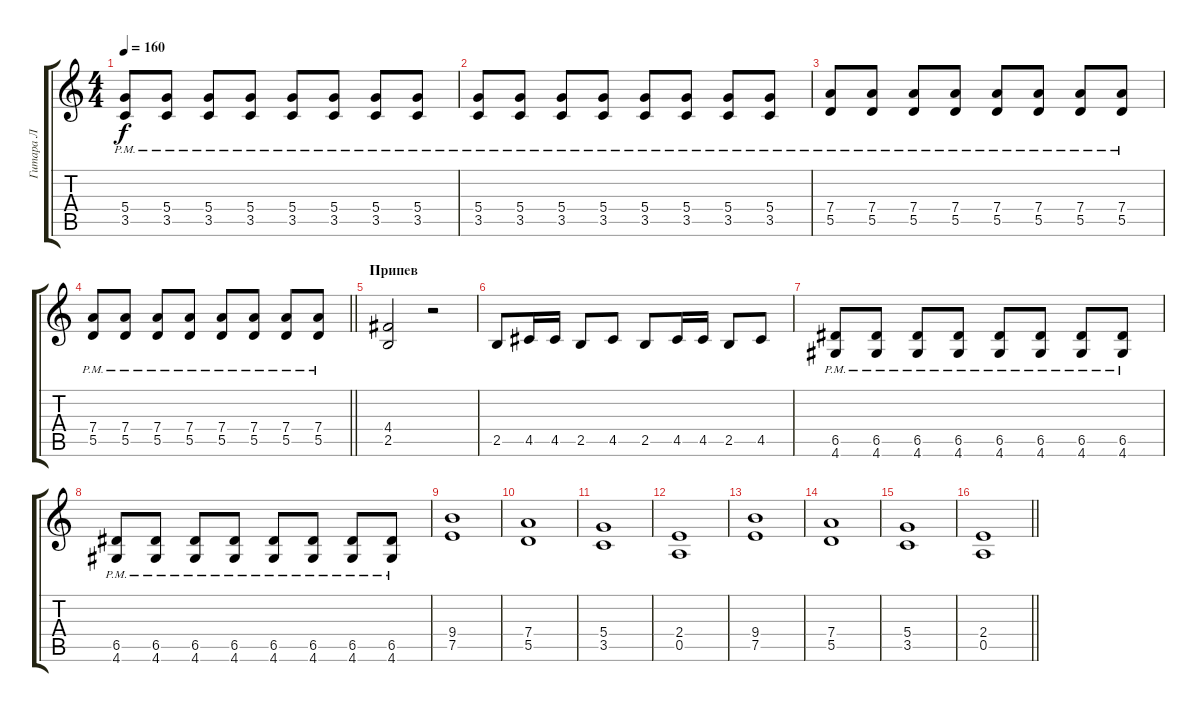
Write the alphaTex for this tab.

\track ("Гитара Л" "Гитара Л") {instrument distortionguitar}
\staff {score tabs}
\tuning (E4 B3 G3 D3 A2 E2) {hide}
\ts (4 4)
\tempo 160
\clef g2
\ks c
(5.4{pm} 3.5{pm}).8{dy f} (5.4{pm} 3.5{pm}).8 (5.4{pm} 3.5{pm}).8 (5.4{pm} 3.5{pm}).8 (5.4{pm} 3.5{pm}).8 (5.4{pm} 3.5{pm}).8 (5.4{pm} 3.5{pm}).8 (5.4{pm} 3.5{pm}).8 |
(5.4{pm} 3.5{pm}).8 (5.4{pm} 3.5{pm}).8 (5.4{pm} 3.5{pm}).8 (5.4{pm} 3.5{pm}).8 (5.4{pm} 3.5{pm}).8 (5.4{pm} 3.5{pm}).8 (5.4{pm} 3.5{pm}).8 (5.4{pm} 3.5{pm}).8 |
(7.4{pm} 5.5{pm}).8 (7.4{pm} 5.5{pm}).8 (7.4{pm} 5.5{pm}).8 (7.4{pm} 5.5{pm}).8 (7.4{pm} 5.5{pm}).8 (7.4{pm} 5.5{pm}).8 (7.4{pm} 5.5{pm}).8 (7.4{pm} 5.5{pm}).8 |
\barLineRight lightlight
(7.4{pm} 5.5{pm}).8 (7.4{pm} 5.5{pm}).8 (7.4{pm} 5.5{pm}).8 (7.4{pm} 5.5{pm}).8 (7.4{pm} 5.5{pm}).8 (7.4{pm} 5.5{pm}).8 (7.4{pm} 5.5{pm}).8 (7.4{pm} 5.5{pm}).8 |
\section ("" "Припев")
(4.4 2.5).2 r.2 |
2.5.8 4.5.16 4.5.16 2.5.8 4.5.8 2.5.8 4.5.16 4.5.16 2.5.8 4.5.8 |
(6.5{pm} 4.6{pm}).8 (6.5{pm} 4.6{pm}).8 (6.5{pm} 4.6{pm}).8 (6.5{pm} 4.6{pm}).8 (6.5{pm} 4.6{pm}).8 (6.5{pm} 4.6{pm}).8 (6.5{pm} 4.6{pm}).8 (6.5{pm} 4.6{pm}).8 |
(6.5{pm} 4.6{pm}).8 (6.5{pm} 4.6{pm}).8 (6.5{pm} 4.6{pm}).8 (6.5{pm} 4.6{pm}).8 (6.5{pm} 4.6{pm}).8 (6.5{pm} 4.6{pm}).8 (6.5{pm} 4.6{pm}).8 (6.5{pm} 4.6{pm}).8 |
(9.4 7.5).1 |
(7.4 5.5).1 |
(5.4 3.5).1 |
(2.4 0.5).1 |
(9.4 7.5).1 |
(7.4 5.5).1 |
(5.4 3.5).1 |
\barLineRight lightlight
(2.4 0.5).1
